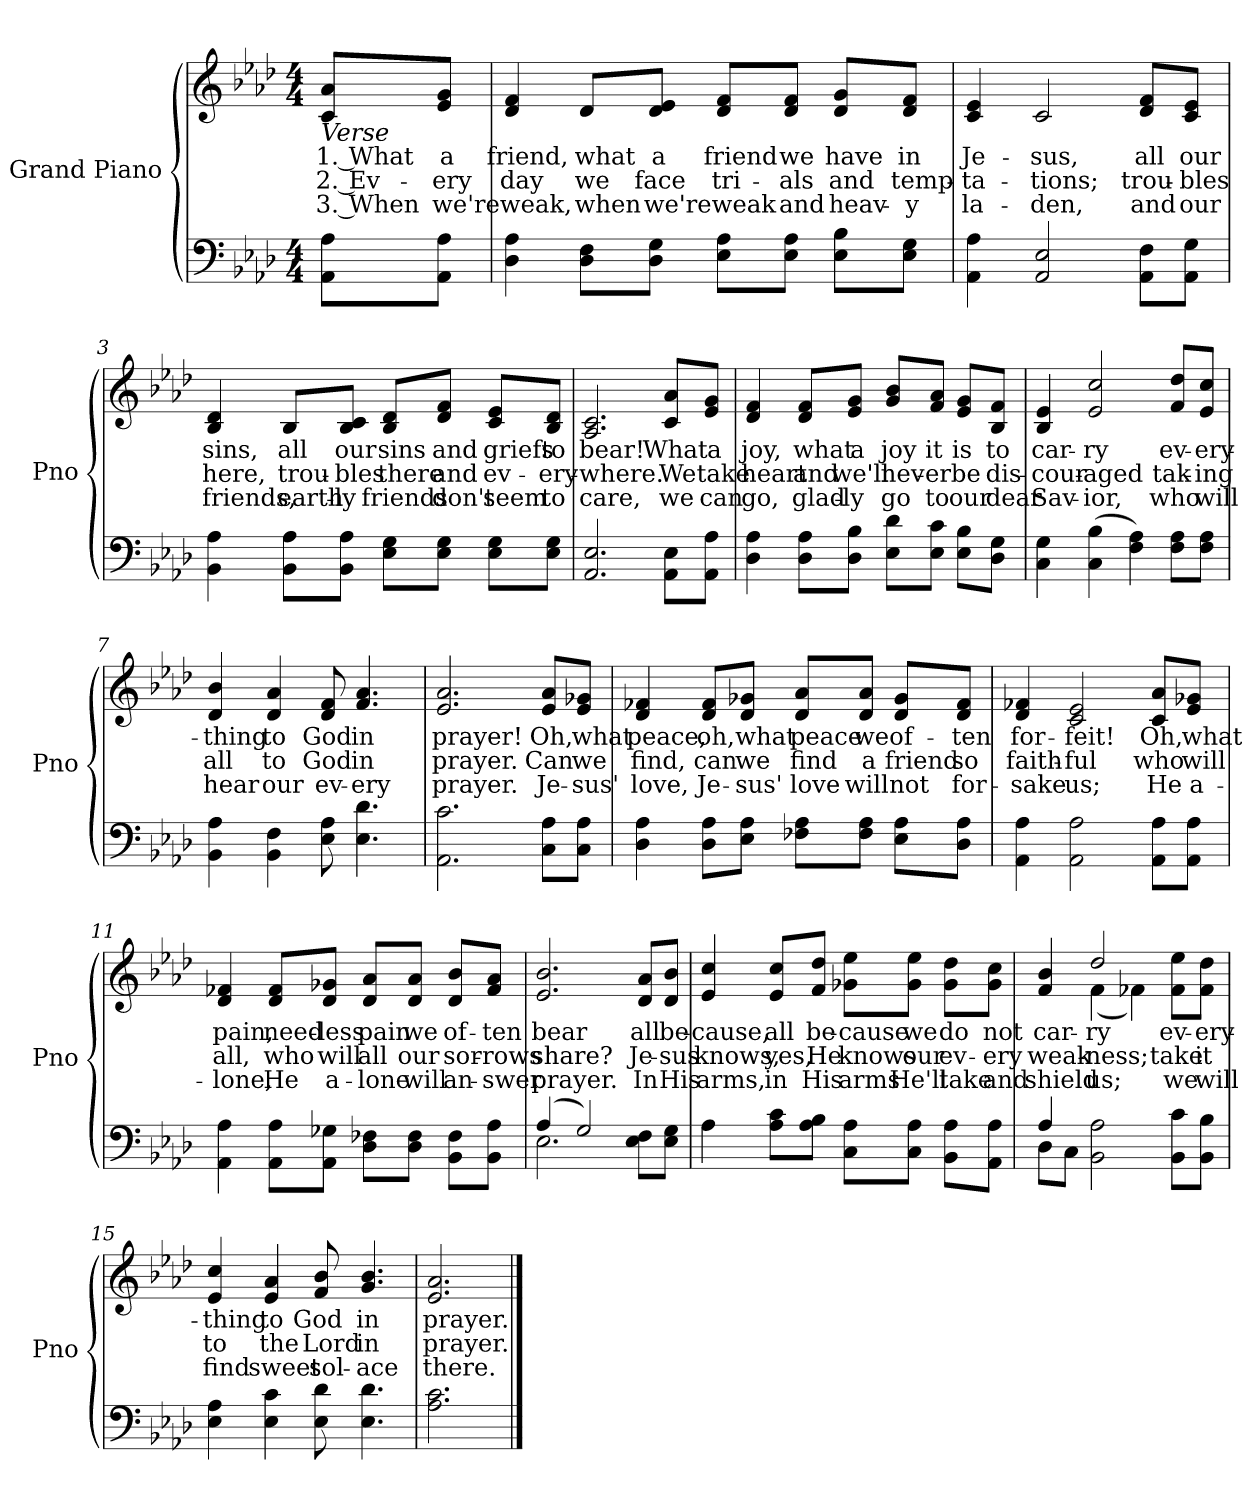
**kern	**kern	**text	**text	**text
*part2	*part1	*part1	*part1	*part1
*staff2	*staff1	*staff1	*staff1	*staff1
*I"Grand Piano	*I"Grand Piano	*	*	*
*I'Pno	*I'Pno	*	*	*
*clefF4	*clefG2	*	*	*
*k[b-e-a-d-]	*k[b-e-a-d-]	*	*	*
*M4/4	*M4/4	*	*	*
=	=	=	=	=
!	!LO:TX:b:i:t=Verse	!	!	!
!	!	!LO:LY:b	!LO:LY:b	!LO:LY:b
8AA-\ 8A-\L	8c/ 8a-/L	1. What	2. Ev-	3. When
!	!	!LO:LY:b	!LO:LY:b	!LO:LY:b
8AA-\ 8A-\J	8e-/ 8g/J	a	-ery	we're
!!LO:LB:g=z
=1	=1	=1	=1	=1
!	!	!LO:LY:b	!LO:LY:b	!LO:LY:b
4D-\ 4A-\	4d-/ 4f/	friend,	day	weak,
!	!	!LO:LY:b	!LO:LY:b	!LO:LY:b
8D-\ 8F\L	8d-/L	what	we	when
!	!	!LO:LY:b	!LO:LY:b	!LO:LY:b
8D-\ 8G\J	8d-/ 8e-/J	a	face	we're
!	!	!LO:LY:b	!LO:LY:b	!LO:LY:b
8E-\ 8A-\L	8d-/ 8f/L	friend	tri-	weak
!	!	!LO:LY:b	!LO:LY:b	!LO:LY:b
8E-\ 8A-\J	8d-/ 8f/J	we	-als	and
!	!	!LO:LY:b	!LO:LY:b	!LO:LY:b
8E-\ 8B-\L	8d-/ 8g/L	have	and	heav-
!	!	!LO:LY:b	!LO:LY:b	!LO:LY:b
8E-\ 8G\J	8d-/ 8f/J	in	temp-	-y
!!LO:LB:g=z
=2	=2	=2	=2	=2
!	!	!LO:LY:b	!LO:LY:b	!LO:LY:b
4AA-\ 4A-\	4c/ 4e-/	Je-	-ta-	la-
!	!	!LO:LY:b	!LO:LY:b	!LO:LY:b
2AA-/ 2E-/	2c/	-sus,	-tions;	-den,
!	!	!LO:LY:b	!LO:LY:b	!LO:LY:b
8AA-\ 8F\L	8d-/ 8f/L	all	trou-	and
!	!	!LO:LY:b	!LO:LY:b	!LO:LY:b
8AA-\ 8G\J	8c/ 8e-/J	our	-bles	our
!!LO:LB:g=z
=3	=3	=3	=3	=3
!	!	!LO:LY:b	!LO:LY:b	!LO:LY:b
4BB-\ 4A-\	4B-/ 4d-/	sins,	here,	friends,
!	!	!LO:LY:b	!LO:LY:b	!LO:LY:b
8BB-\ 8A-\L	8B-/L	all	trou-	earth-
!	!	!LO:LY:b	!LO:LY:b	!LO:LY:b
8BB-\ 8A-\J	8B-/ 8c/J	our	-bles	-ly
!	!	!LO:LY:b	!LO:LY:b	!LO:LY:b
8E-\ 8G\L	8B-/ 8d-/L	sins	there	friends
!	!	!LO:LY:b	!LO:LY:b	!LO:LY:b
8E-\ 8G\J	8d-/ 8f/J	and	and	don't
!	!	!LO:LY:b	!LO:LY:b	!LO:LY:b
8E-\ 8G\L	8c/ 8e-/L	griefs	ev-	seem
!	!	!LO:LY:b	!LO:LY:b	!LO:LY:b
8E-\ 8G\J	8B-/ 8d-/J	to	-ery-	to
!!LO:LB:g=z
=4	=4	=4	=4	=4
!	!	!LO:LY:b	!LO:LY:b	!LO:LY:b
2.AA-/ 2.E-/	2.A-/ 2.c/	bear!	-where.	care,
!	!	!LO:LY:b	!LO:LY:b	!LO:LY:b
8AA-\ 8E-\L	8c/ 8a-/L	What	We	we
!	!	!LO:LY:b	!LO:LY:b	!LO:LY:b
8AA-\ 8A-\J	8e-/ 8g/J	a	take	can
=5	=5	=5	=5	=5
!	!	!LO:LY:b	!LO:LY:b	!LO:LY:b
4D-\ 4A-\	4d-/ 4f/	joy,	heart	go,
!	!	!LO:LY:b	!LO:LY:b	!LO:LY:b
8D-\ 8A-\L	8d-/ 8f/L	what	and	glad-
!	!	!LO:LY:b	!LO:LY:b	!LO:LY:b
8D-\ 8B-\J	8e-/ 8g/J	a	we'll	-ly
!	!	!LO:LY:b	!LO:LY:b	!LO:LY:b
8E-\ 8d-\L	8g/ 8b-/L	joy	nev-	go
!	!	!LO:LY:b	!LO:LY:b	!LO:LY:b
8E-\ 8c\J	8f/ 8a-/J	it	-er	to
!	!	!LO:LY:b	!LO:LY:b	!LO:LY:b
8E-\ 8B-\L	8e-/ 8g/L	is	be	our
!	!	!LO:LY:b	!LO:LY:b	!LO:LY:b
8D-\ 8G\J	8B-/ 8f/J	to	dis-	dear
!!LO:LB:g=z
=6	=6	=6	=6	=6
!	!	!LO:LY:b	!LO:LY:b	!LO:LY:b
4C\ 4G\	4B-/ 4e-/	car-	-cour-	Sav-
!	!	!LO:LY:b	!LO:LY:b	!LO:LY:b
(>4C\ 4B-\	2e-/ 2cc/	-ry	-aged	-ior,
4F\ 4A-\)	.	.	.	.
!	!	!LO:LY:b	!LO:LY:b	!LO:LY:b
8F\ 8A-\L	8f/ 8dd-/L	ev-	tak-	who
!	!	!LO:LY:b	!LO:LY:b	!LO:LY:b
8F\ 8A-\J	8e-/ 8cc/J	-ery-	-ing	will
=7	=7	=7	=7	=7
!	!	!LO:LY:b	!LO:LY:b	!LO:LY:b
4BB-\ 4A-\	4d-/ 4b-/	-thing	all	hear
!	!	!LO:LY:b	!LO:LY:b	!LO:LY:b
4BB-\ 4F\	4d-/ 4a-/	to	to	our
!	!	!LO:LY:b	!LO:LY:b	!LO:LY:b
8E-\ 8A-\	8d-/ 8f/	God	God	ev-
!	!	!LO:LY:b	!LO:LY:b	!LO:LY:b
4.E-\ 4.d-\	4.f/ 4.a-/	in	in	-ery
!!LO:LB:g=z
=8	=8	=8	=8	=8
!	!	!LO:LY:b	!LO:LY:b	!LO:LY:b
2.AA-\ 2.c\	2.e-/ 2.a-/	prayer!	prayer.	prayer.
!	!	!LO:LY:b	!LO:LY:b	!LO:LY:b
8C\ 8A-\L	8e-/ 8a-/L	Oh,	Can	Je-
!	!	!LO:LY:b	!LO:LY:b	!LO:LY:b
8C\ 8A-\J	8e-/ 8g-X/J	what	we	-sus'
!!LO:LB:g=z
=9	=9	=9	=9	=9
!	!	!LO:LY:b	!LO:LY:b	!LO:LY:b
4D-\ 4A-\	4d-/ 4f-X/	peace,	find,	love,
!	!	!LO:LY:b	!LO:LY:b	!LO:LY:b
8D-\ 8A-\L	8d-/ 8f-/L	oh,	can	Je-
!	!	!LO:LY:b	!LO:LY:b	!LO:LY:b
8E-\ 8A-\J	8d-/ 8g-X/J	what	we	-sus'
!	!	!LO:LY:b	!LO:LY:b	!LO:LY:b
8F-X\ 8A-\L	8d-/ 8a-/L	peace	find	love
!	!	!LO:LY:b	!LO:LY:b	!LO:LY:b
8F-\ 8A-\J	8d-/ 8a-/J	we	a	will
!	!	!LO:LY:b	!LO:LY:b	!LO:LY:b
8E-\ 8A-\L	8d-/ 8g-/L	of-	friend	not
!	!	!LO:LY:b	!LO:LY:b	!LO:LY:b
8D-\ 8A-\J	8d-/ 8f-/J	-ten	so	for-
!!LO:LB:g=z
=10	=10	=10	=10	=10
!	!	!LO:LY:b	!LO:LY:b	!LO:LY:b
4AA-\ 4A-\	4d-/ 4f-X/	for-	faith-	-sake
!	!	!LO:LY:b	!LO:LY:b	!LO:LY:b
2AA-\ 2A-\	2c/ 2e-/	-feit!	-ful	us;
!	!	!LO:LY:b	!LO:LY:b	!LO:LY:b
8AA-\ 8A-\L	8c/ 8a-/L	Oh,	who	He
!	!	!LO:LY:b	!LO:LY:b	!LO:LY:b
8AA-\ 8A-\J	8e-/ 8g-X/J	what	will	a-
!!LO:LB:g=z
=11	=11	=11	=11	=11
!	!	!LO:LY:b	!LO:LY:b	!LO:LY:b
4AA-\ 4A-\	4d-/ 4f-X/	pain,	all,	-lone,
!	!	!LO:LY:b	!LO:LY:b	!LO:LY:b
8AA-\ 8A-\L	8d-/ 8f-/L	need-	who	He
!	!	!LO:LY:b	!LO:LY:b	!LO:LY:b
8AA-\ 8G-X\J	8d-/ 8g-X/J	-less	will	a-
!	!	!LO:LY:b	!LO:LY:b	!LO:LY:b
8D-\ 8F-X\L	8d-/ 8a-/L	pain	all	-lone
!	!	!LO:LY:b	!LO:LY:b	!LO:LY:b
8D-\ 8F-\J	8d-/ 8a-/J	we	our	will
!	!	!LO:LY:b	!LO:LY:b	!LO:LY:b
8BB-\ 8F-\L	8d-/ 8b-/L	of-	sor-	an-
!	!	!LO:LY:b	!LO:LY:b	!LO:LY:b
8BB-\ 8A-\J	8f-/ 8a-/J	-ten	-rows	-swer
=12	=12	=12	=12	=12
*^	*	*	*	*
!	!	!	!LO:LY:b	!LO:LY:b	!LO:LY:b
(>4A-/	2.E-\	2.e-/ 2.b-/	bear	share?	prayer.
2G/)	.	.	.	.	.
!	!	!	!LO:LY:b	!LO:LY:b	!LO:LY:b
4ryy	8E-\ 8F\L	8d-/ 8a-/L	all	Je-	In
!	!	!	!LO:LY:b	!LO:LY:b	!LO:LY:b
.	8E-\ 8G\J	8d-/ 8b-/J	be-	-sus	His
!!LO:LB:g=z
=13	=13	=13	=13	=13	=13
!	!	!	!LO:LY:b	!LO:LY:b	!LO:LY:b
*v	*v	*	*	*	*
4A-\	4e-/ 4cc/	-cause,	knows,	arms,
!	!	!LO:LY:b	!LO:LY:b	!LO:LY:b
8A-\ 8c\L	8e-/ 8cc/L	all	yes,	in
!	!	!LO:LY:b	!LO:LY:b	!LO:LY:b
8A-\ 8B-\J	8f/ 8dd-/J	be-	He	His
!	!	!LO:LY:b	!LO:LY:b	!LO:LY:b
8C\ 8A-\L	8g-X\ 8ee-\L	-cause	knows	arms
!	!	!LO:LY:b	!LO:LY:b	!LO:LY:b
8C\ 8A-\J	8g-\ 8ee-\J	we	our	He'll
!	!	!LO:LY:b	!LO:LY:b	!LO:LY:b
8BB-\ 8A-\L	8g-\ 8dd-\L	do	ev-	take
!	!	!LO:LY:b	!LO:LY:b	!LO:LY:b
8AA-\ 8A-\J	8g-\ 8cc\J	not	-ery	and
!!LO:LB:g=z
=14	=14	=14	=14	=14
*^	*	*	*	*
!	!	!	!LO:LY:b	!LO:LY:b	!LO:LY:b
*	*	*^	*	*	*
4A-/	8D-\L	4f/ 4b-/	4f\yy	car-	weak-	shield
.	8C\J	.	.	.	.	.
!	!	!	!	!LO:LY:b	!LO:LY:b	!LO:LY:b
2.ryy	2BB-\ 2A-\	2dd-/	(4f\	-ry	-ness;	us;
.	.	.	4f-X\)	.	.	.
!	!	!	!	!LO:LY:b	!LO:LY:b	!LO:LY:b
.	8BB-\ 8c\L	8f-\ 8ee-\L	4c\yy	ev-	take	we
!	!	!	!	!LO:LY:b	!LO:LY:b	!LO:LY:b
.	8BB-\ 8B-\J	8f-\ 8dd-\J	.	-ery-	it	will
*	*	*v	*v	*	*	*
=15	=15	=15	=15	=15	=15
!	!	!	!LO:LY:b	!LO:LY:b	!LO:LY:b
*v	*v	*	*	*	*
4E-\ 4A-\	4e-/ 4cc/	-thing	to	find
!	!	!LO:LY:b	!LO:LY:b	!LO:LY:b
4E-\ 4c\	4e-/ 4a-/	to	the	sweet
!	!	!LO:LY:b	!LO:LY:b	!LO:LY:b
8E-\ 8d-\	8f/ 8b-/	God	Lord	sol-
!	!	!LO:LY:b	!LO:LY:b	!LO:LY:b
4.E-\ 4.d-\	4.g/ 4.b-/	in	in	-ace
!!LO:LB:g=z
=16	=16	=16	=16	=16
!	!	!LO:LY:b	!LO:LY:b	!LO:LY:b
2.A-\ 2.c\	2.e-/ 2.a-/	prayer.	prayer.	there.
==	==	==	==	==
*-	*-	*-	*-	*-
